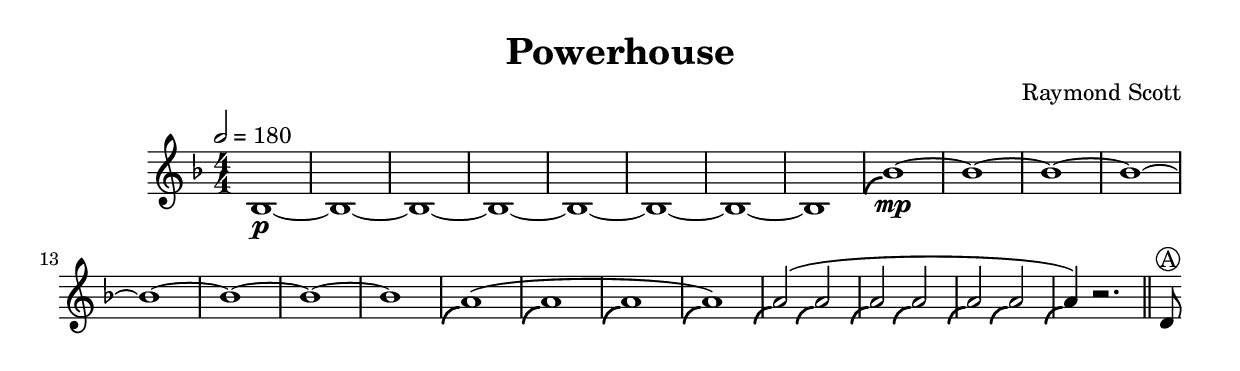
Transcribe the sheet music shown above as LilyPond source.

\language "english"
\header {
  title = "Powerhouse"
  composer = "Raymond Scott"
}

#(define (scoop-stencil grob)
  (ly:stencil-add
    (ly:note-head::print grob)
    (grob-interpret-markup grob
      (markup #:with-dimensions '(0 . 0) '(0 . 0)
              #:translate '(-0.2 . -0.5)
              #:path 0.25 '((moveto 0 0)
                            (curveto -1 0 -1.5 -1 -1.5 -1.5))))))

scoop = \once \override NoteHead #'stencil = #scoop-stencil

\score {
  <<
    \new Staff = "Trumpet" {
      \relative c' {
        \transposition bf
        \key f \major
        \time 4/4
        \tempo 2 = 180
        \numericTimeSignature
        bf1\p~ | bf1~ | bf1~ | bf1~ | bf1~ | bf1~ | bf1~ | bf1 |
        \scoop bf'1\mp~ | bf1~ | bf1~ | bf1~ | bf1~ | bf1~ | bf1~ | bf1 |
        \scoop a1^\( | \scoop a1 | \scoop a1 | \scoop a1\) |
        \scoop a2^\( \scoop a2 | \scoop a2 \scoop a2 | \scoop a2 \scoop a2 | \scoop a4\) r2. | \bar "||"
        d,8^\markup \circle { { A } }
      }
    }
  >>
  \layout {}
  \midi {}
}